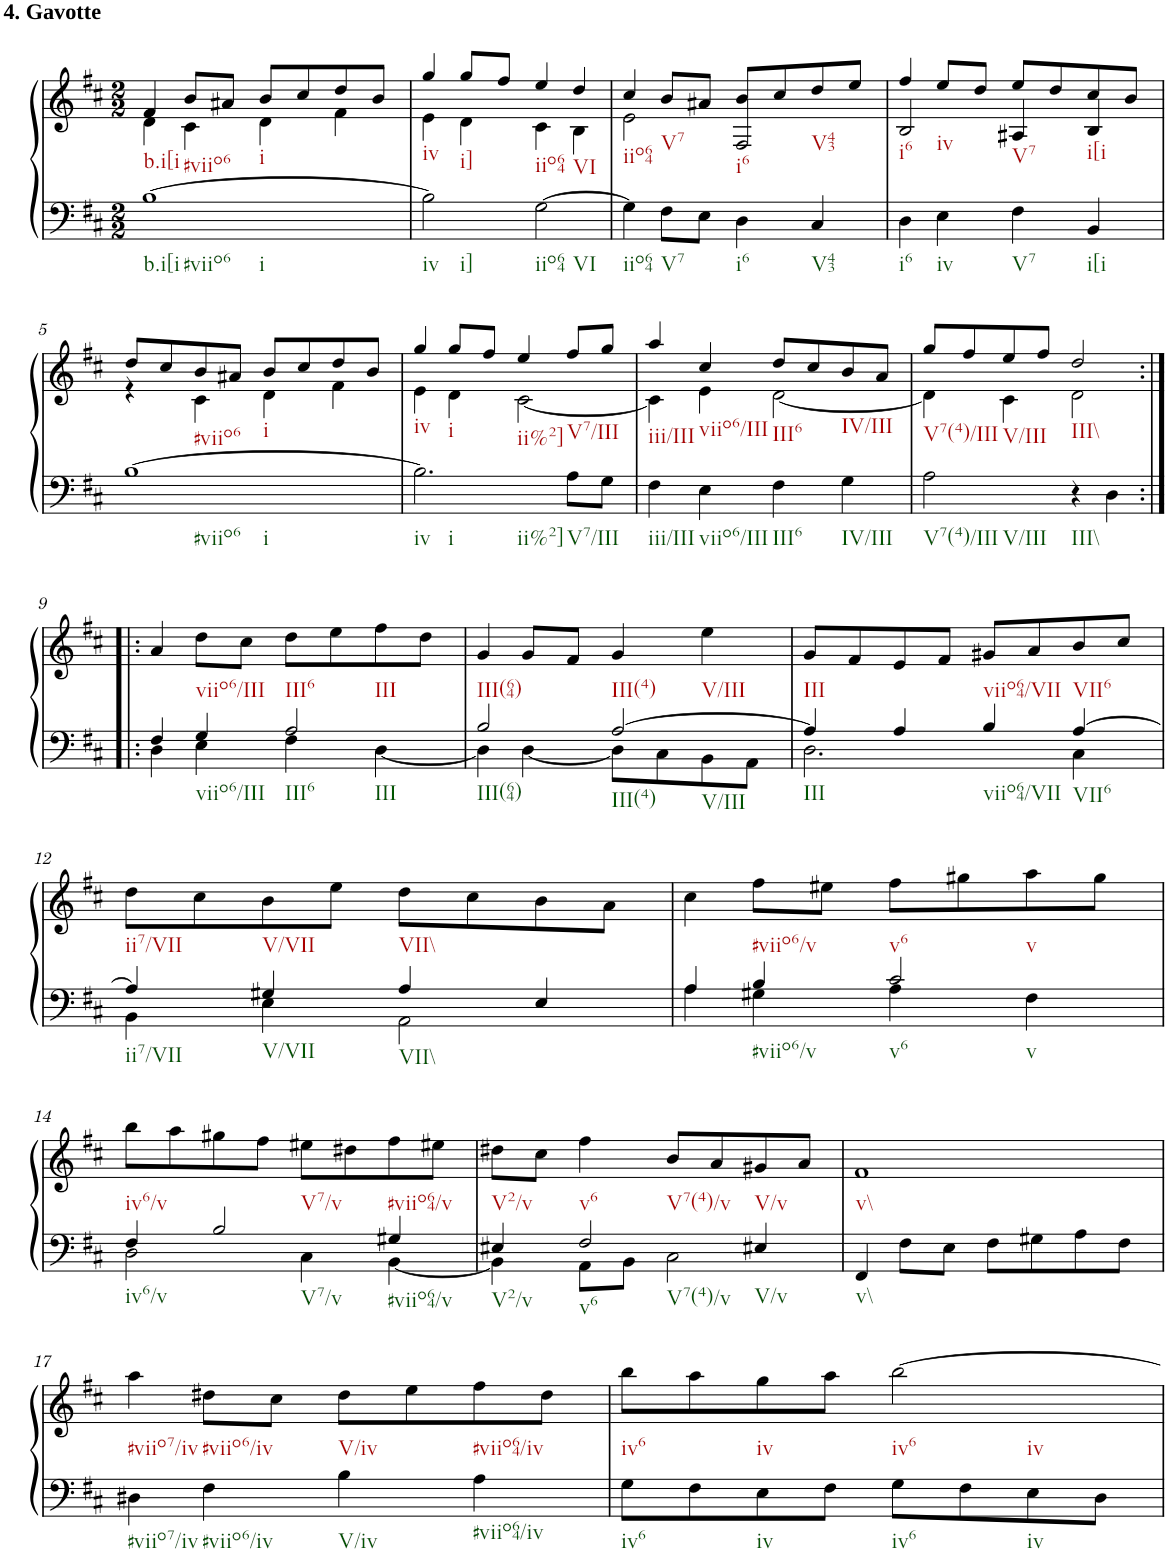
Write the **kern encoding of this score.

**kern	**kern
*part1	*part1
*staff2	*staff1
*I"Klavier linke Hand	*
*clefF4	*clefG2
*k[f#c#]	*k[f#c#]
*M2/2	*M2/2
=1	=1
*	*^
!	!LO:TX:a:B:t=4. Gavotte	!
[1B	4f#/	4d\
.	8b/L	4c#\
.	8a#X/J	.
.	8b/L	4d\
.	8cc#/	.
.	8dd/	4f#\
.	8b/J	.
=2	=2	=2
2B\]	4gg/	4e\
.	8gg/L	4d\
.	8ff#/J	.
[2G\	4ee/	4c#\
.	4dd/	4B\
=3	=3	=3
4G\]	4cc#/	2e\
8F#\L	8b/L	.
8E\J	8a#X/J	.
4D\	8b/L	2F#/
.	8cc#/	.
4C#/	8dd/	.
.	8ee/J	.
=4	=4	=4
4D\	4ff#/	2B/
4E\	8ee/L	.
.	8dd/J	.
4F#\	8ee/L	4A#X/
.	8dd/	.
4BB/	8cc#/	4B/
.	8b/J	.
!!LO:LB:g=z	!!
=5	=5	=5
[1B	8dd/L	4r
.	8cc#/	.
.	8b/	4c#\
.	8a#X/J	.
.	8b/L	4d\
.	8cc#/	.
.	8dd/	4f#\
.	8b/J	.
=6	=6	=6
2.B\]	4gg/	4e\
.	8gg/L	4d\
.	8ff#/J	.
.	4ee/	[2c#\
8A\L	8ff#/L	.
8G\J	8gg/J	.
=7	=7	=7
4F#\	4aa/	4c#\]
4E\	4cc#/	4e\
4F#\	8dd/L	[2d\
.	8cc#/	.
4G\	8b/	.
.	8a/J	.
=8	=8	=8
2A\	8gg/L	4d\]
.	8ff#/	.
.	8ee/	4c#\
.	8ff#/J	.
4r	2dd/	2d\
4D\	.	.
*	*v	*v
!!LO:LB:g=z
=9:|!|:	=9:|!|:
*^	*
4F#/	4D\	4a/
4G/	4E\	8dd\L
.	.	8cc#\J
2A/	4F#\	8dd\L
.	.	8ee\
.	[4D\	8ff#\
.	.	8dd\J
=10	=10	=10
2B/	4D\]	4g/
.	[4D\	8g/L
.	.	8f#/J
[2A/	8D\L]	4g/
.	8C#\	.
.	8BB\	4ee\
.	8AA\J	.
=11	=11	=11
4A/]	2.D\	8g/L
.	.	8f#/
4A/	.	8e/
.	.	8f#/J
4B/	.	8g#X/L
.	.	8a/
[4A/	4C#\	8b/
.	.	8cc#/J
!!LO:LB:g=z
=12	=12	=12
4A/]	4BB\	8dd\L
.	.	8cc#\
4G#X/	4E\	8b\
.	.	8ee\J
4A/	2AA\	8dd\L
.	.	8cc#\
4E/	.	8b\
.	.	8a\J
=13	=13	=13
4A/	4A\	4cc#\
4B/	4G#X\	8ff#\L
.	.	8ee#X\J
2c#/	4A\	8ff#\L
.	.	8gg#X\
.	4F#\	8aa\
.	.	8gg#\J
!!LO:LB:g=z
=14	=14	=14
4F#/	2D\	8bb\L
.	.	8aa\
2B/	.	8gg#X\
.	.	8ff#\J
.	4C#\	8ee#X\L
.	.	8dd#X\
4G#X/	[4BB\	8ff#\
.	.	8ee#X\J
=15	=15	=15
4E#X/	4BB\]	8dd#X\L
.	.	8cc#\J
2F#/	8AA\L	4ff#\
.	8BB\J	.
.	2C#\	8b/L
.	.	8a/
4E#X/	.	8g#X/
.	.	8a/J
=16	=16	=16
4FF#/	4ryy	1f#
2.ryy	8F#\L	.
.	8E\J	.
.	8F#\L	.
.	8G#X\	.
.	8A\	.
.	8F#\J	.
!!LO:LB:g=z
=17	=17	=17
1ryy	4D#X\	4aa\
.	4F#\	8dd#X\L
.	.	8cc#\J
.	4B\	8dd#\L
.	.	8ee\
.	4A\	8ff#\
.	.	8dd#\J
=18	=18	=18
1ryy	8G\L	8bb\L
.	8F#\	8aa\
.	8E\	8gg\
.	8F#\J	8aa\J
.	8G\L	[2bb\
.	8F#\	.
.	8E\	.
.	8D\J	.
*v	*v	*
=	=
*-	*-
